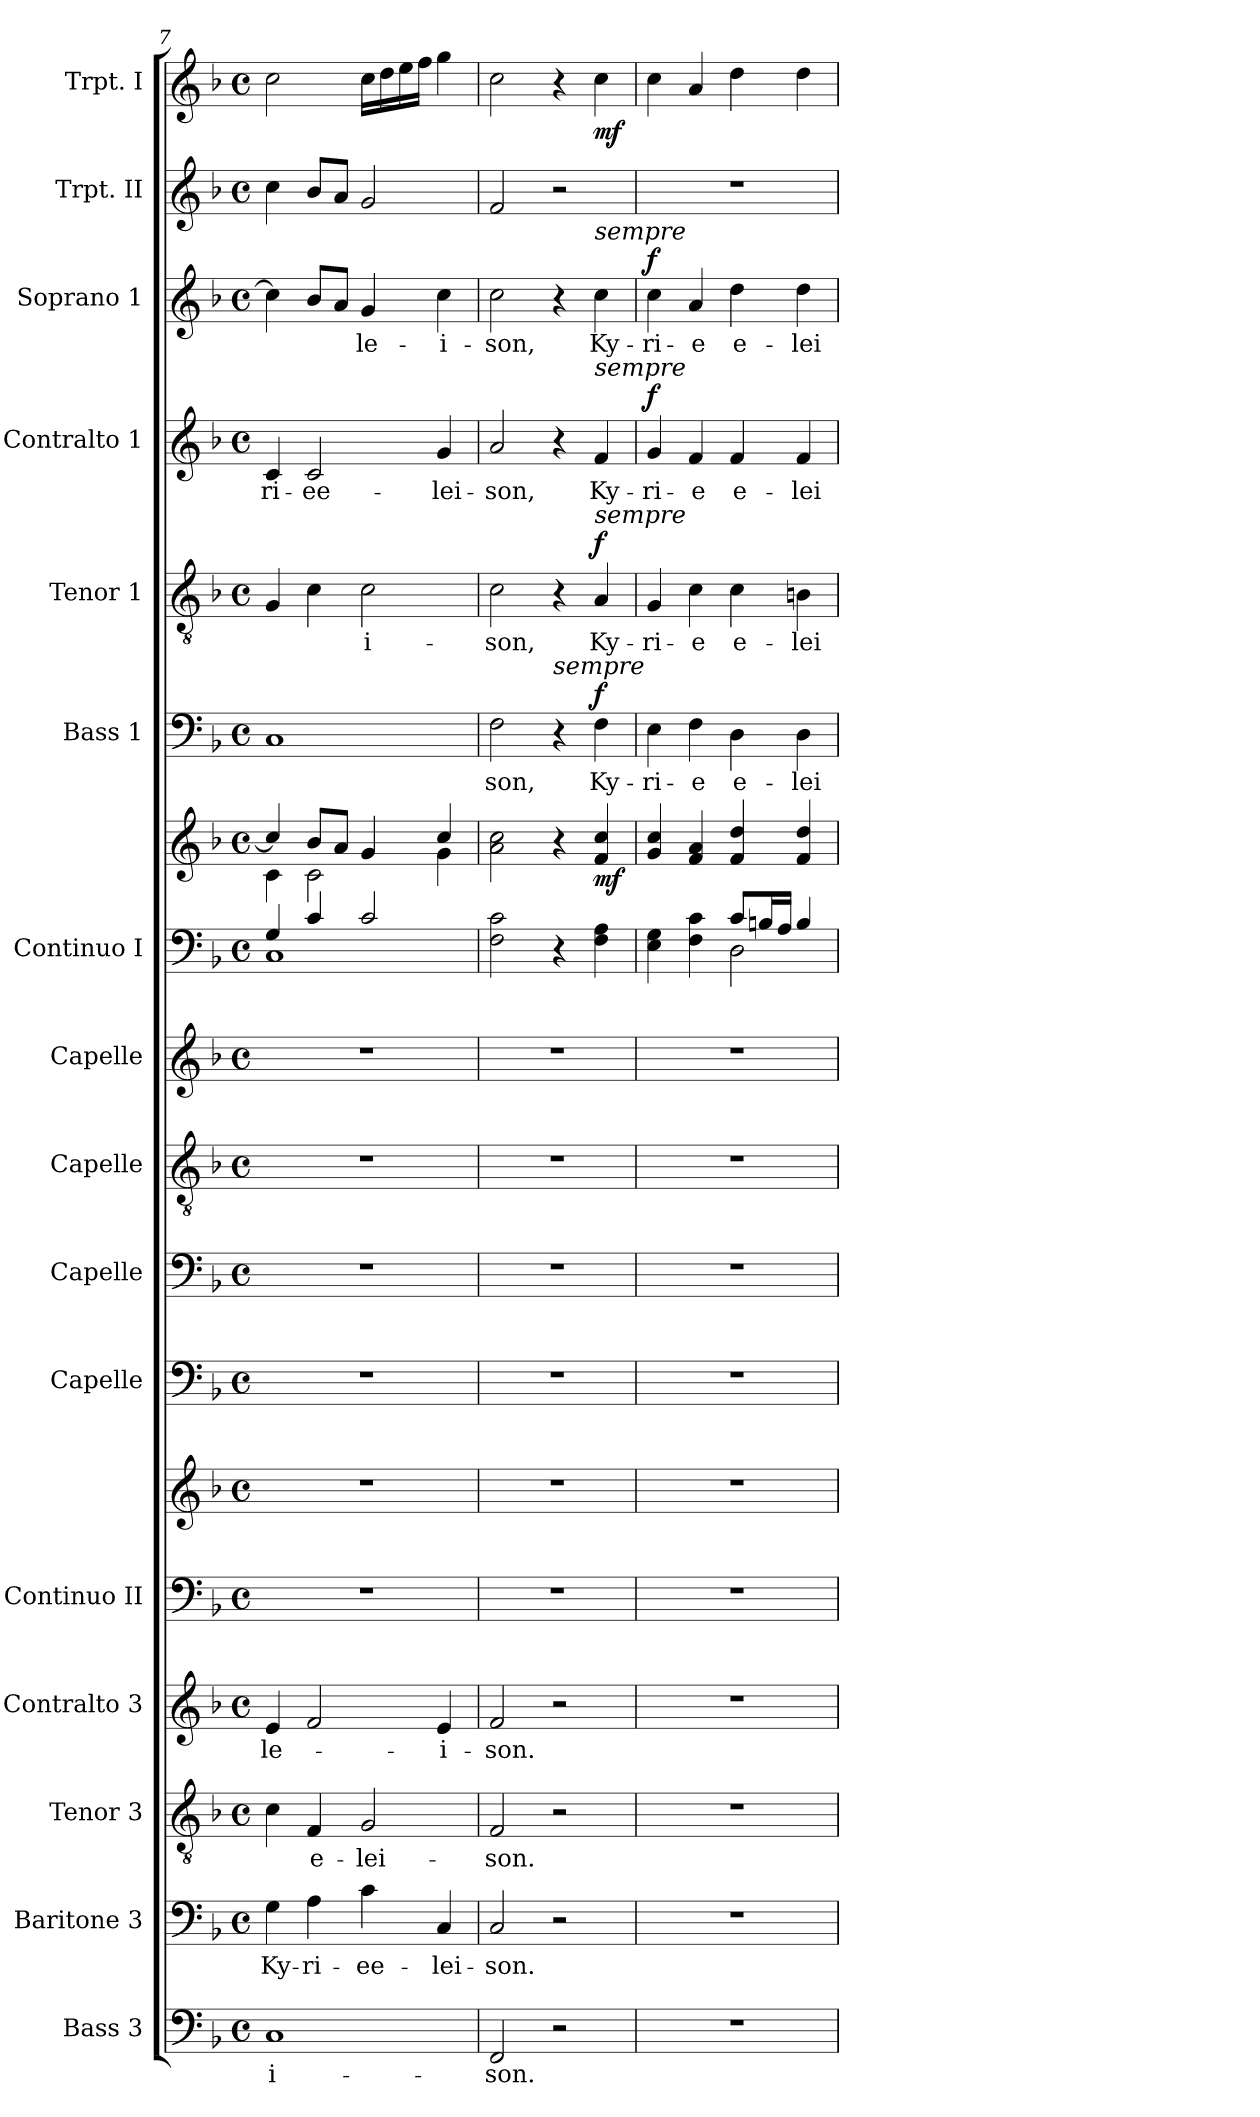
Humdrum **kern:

**kern	**text	**kern	**text	**kern	**text	**kern	**text	**kern	**kern	**kern	**kern	**kern	**kern	**kern	**kern	**dynam	**kern	**text	**dynam	**kern	**text	**dynam	**kern	**text	**dynam	**kern	**text	**dynam	**kern	**kern	**dynam
*part16	*part16	*part15	*part15	*part14	*part14	*part13	*part13	*part12	*part12	*part11	*part10	*part9	*part8	*part7	*part7	*part7	*part6	*part6	*part6	*part5	*part5	*part5	*part4	*part4	*part4	*part3	*part3	*part3	*part2	*part1	*part1
*staff18	*staff18	*staff17	*staff17	*staff16	*staff16	*staff15	*staff15	*staff14	*staff13	*staff12	*staff11	*staff10	*staff9	*staff8	*staff7	*staff7/8	*staff6	*staff6	*staff6	*staff5	*staff5	*staff5	*staff4	*staff4	*staff4	*staff3	*staff3	*staff3	*staff2	*staff1	*staff1
*I"Bass 3	*	*I"Baritone 3	*	*I"Tenor 3	*	*I"Contralto 3	*	*I"Continuo II	*	*I"Capelle	*I"Capelle	*I"Capelle	*I"Capelle	*I"Continuo I	*	*	*I"Bass 1	*	*	*I"Tenor 1	*	*	*I"Contralto 1	*	*	*I"Soprano 1	*	*	*I"Trpt. II	*I"Trpt. I	*
*I'Bass 3	*	*I'Bar. 3	*	*I'T 3	*	*I'CAlt. 3	*	*I'Cont. II	*	*I'Capelle	*I'Capelle	*I'Capelle	*I'Capelle	*I'Cont. I	*	*	*I'B 1	*	*	*I'T 1	*	*	*I'CAlt. 1	*	*	*I'Sop. 1	*	*	*I'Trpt. II	*I'Trpt. I	*
*clefF4	*	*clefF4	*	*clefGv2	*	*clefG2	*	*clefF4	*clefG2	*clefF4	*clefF4	*clefGv2	*clefG2	*clefF4	*clefG2	*	*clefF4	*	*	*clefGv2	*	*	*clefG2	*	*	*clefG2	*	*	*clefG2	*clefG2	*
*k[b-]	*	*k[b-]	*	*k[b-]	*	*k[b-]	*	*k[b-]	*k[b-]	*k[b-]	*k[b-]	*k[b-]	*k[b-]	*k[b-]	*k[b-]	*	*k[b-]	*	*	*k[b-]	*	*	*k[b-]	*	*	*k[b-]	*	*	*k[b-]	*k[b-]	*
*F:	*	*F:	*	*F:	*	*F:	*	*F:	*F:	*F:	*F:	*F:	*F:	*F:	*F:	*	*F:	*	*	*F:	*	*	*F:	*	*	*F:	*	*	*F:	*F:	*
*M4/4	*	*M4/4	*	*M4/4	*	*M4/4	*	*M4/4	*M4/4	*M4/4	*M4/4	*M4/4	*M4/4	*M4/4	*M4/4	*	*M4/4	*	*	*M4/4	*	*	*M4/4	*	*	*M4/4	*	*	*M4/4	*M4/4	*
*met(c)	*	*met(c)	*	*met(c)	*	*met(c)	*	*met(c)	*met(c)	*met(c)	*met(c)	*met(c)	*met(c)	*met(c)	*met(c)	*	*met(c)	*	*	*met(c)	*	*	*met(c)	*	*	*met(c)	*	*	*met(c)	*met(c)	*
=7	=7	=7	=7	=7	=7	=7	=7	=7	=7	=7	=7	=7	=7	=7	=7	=7	=7	=7	=7	=7	=7	=7	=7	=7	=7	=7	=7	=7	=7	=7	=7
*	*	*	*	*	*	*	*	*	*	*	*	*	*	*^	*^	*	*	*	*	*	*	*	*	*	*	*	*	*	*	*	*
1C	-i-	4G\	Ky-	4c\	.	4e/	-le-	1r	1r	1r	1r	1r	1r	4G/	1C	4cc/]	4c\	.	1C	.	.	4G/	.	.	4c/	-ri-	.	4cc\]	.	.	4cc\	2cc\	.
.	.	4A\	-ri-	4F/	e-	2f/	.	.	.	.	.	.	.	4c/	.	8b-/L	2c\	.	.	.	.	4c\	.	.	2c/	-ee-	.	8b-/L	.	.	8b-/L	.	.
.	.	.	.	.	.	.	.	.	.	.	.	.	.	.	.	8a/J	.	.	.	.	.	.	.	.	.	.	.	8a/J	.	.	8a/J	.	.
.	.	4c\	-ee-	2G/	-lei-	.	.	.	.	.	.	.	.	2c/	.	4g/	.	.	.	.	.	2c\	-i-	.	.	.	.	4g/	-le-	.	2g/	16cc\LL	.
.	.	.	.	.	.	.	.	.	.	.	.	.	.	.	.	.	.	.	.	.	.	.	.	.	.	.	.	.	.	.	.	16dd\	.
.	.	.	.	.	.	.	.	.	.	.	.	.	.	.	.	.	.	.	.	.	.	.	.	.	.	.	.	.	.	.	.	16ee\	.
.	.	.	.	.	.	.	.	.	.	.	.	.	.	.	.	.	.	.	.	.	.	.	.	.	.	.	.	.	.	.	.	16ff\JJ	.
.	.	4C/	-lei-	.	.	4e/	-i-	.	.	.	.	.	.	.	.	4cc/	4g\	.	.	.	.	.	.	.	4g/	-lei-	.	4cc\	-i-	.	.	4gg\	.
*	*	*	*	*	*	*	*	*	*	*	*	*	*	*v	*v	*	*	*	*	*	*	*	*	*	*	*	*	*	*	*	*	*	*
*	*	*	*	*	*	*	*	*	*	*	*	*	*	*	*v	*v	*	*	*	*	*	*	*	*	*	*	*	*	*	*	*	*
=8	=8	=8	=8	=8	=8	=8	=8	=8	=8	=8	=8	=8	=8	=8	=8	=8	=8	=8	=8	=8	=8	=8	=8	=8	=8	=8	=8	=8	=8	=8	=8
2FF/	-son.	2C/	-son.	2F/	-son.	2f/	-son.	1r	1r	1r	1r	1r	1r	2F\ 2c\	2a\ 2cc\	.	2F\	-son,	.	2c\	-son,	.	2a/	-son,	.	2cc\	-son,	.	2f/	2cc\	.
!	!	!	!	!	!	!	!	!	!	!	!	!	!	!	!	!	!LO:TX:a:i:t=sempre	!	!	!	!	!	!	!	!	!	!	!	!	!	!
2r	.	2r	.	2r	.	2r	.	.	.	.	.	.	.	4r	4r	.	4r	.	.	4r	.	.	4r	.	.	4r	.	.	2r	4r	.
!	!	!	!	!	!	!	!	!	!	!	!	!	!	!	!	!	!	!	!	!	!	!	!	!	!	!LO:TX:a:i:t=sempre	!	!	!	!	!
!	!	!	!	!	!	!	!	!	!	!	!	!	!	!	!	!	!	!	!	!	!	!	!LO:TX:a:i:t=sempre	!	!	!	!	!	!	!	!
!	!	!	!	!	!	!	!	!	!	!	!	!	!	!	!	!	!	!	!	!LO:TX:a:i:t=sempre	!	!	!	!	!	!	!	!	!	!	!
!	!	!	!	!	!	!	!	!	!	!	!	!	!	!	!	!LO:DY:b	!	!	!LO:DY:a	!	!	!LO:DY:a	!	!	!	!	!	!	!	!	!LO:DY:b
.	.	.	.	.	.	.	.	.	.	.	.	.	.	4F\ 4A\	4f/ 4cc/	mf	4F\	Ky-	f	4A/	Ky-	f	4f/	Ky-	.	4cc\	Ky-	.	.	4cc\	mf
=9	=9	=9	=9	=9	=9	=9	=9	=9	=9	=9	=9	=9	=9	=9	=9	=9	=9	=9	=9	=9	=9	=9	=9	=9	=9	=9	=9	=9	=9	=9	=9
*	*	*	*	*	*	*	*	*	*	*	*	*	*	*^	*	*	*	*	*	*	*	*	*	*	*	*	*	*	*	*	*
!	!	!	!	!	!	!	!	!	!	!	!	!	!	!	!	!	!	!	!	!	!	!	!	!	!	!LO:DY:a	!	!	!LO:DY:a	!	!	!
1r	.	1r	.	1r	.	1r	.	1r	1r	1r	1r	1r	1r	4E\ 4G\	2ryy	4g/ 4cc/	.	4E\	-ri-	.	4G/	-ri-	.	4g/	-ri-	f	4cc\	-ri-	f	1r	4cc\	.
.	.	.	.	.	.	.	.	.	.	.	.	.	.	4F\ 4c\	.	4f/ 4a/	.	4F\	-e	.	4c\	-e	.	4f/	-e	.	4a/	-e	.	.	4a/	.
.	.	.	.	.	.	.	.	.	.	.	.	.	.	8c/L	2D\	4f/ 4dd/	.	4D\	e-	.	4c\	e-	.	4f/	e-	.	4dd\	e-	.	.	4dd\	.
.	.	.	.	.	.	.	.	.	.	.	.	.	.	16Bn/L	.	.	.	.	.	.	.	.	.	.	.	.	.	.	.	.	.	.
.	.	.	.	.	.	.	.	.	.	.	.	.	.	16A/JJ	.	.	.	.	.	.	.	.	.	.	.	.	.	.	.	.	.	.
.	.	.	.	.	.	.	.	.	.	.	.	.	.	4B/	.	4f/ 4dd/	.	4D\	-lei-	.	4Bn\	-lei-	.	4f/	-lei-	.	4dd\	-lei-	.	.	4dd\	.
*	*	*	*	*	*	*	*	*	*	*	*	*	*	*v	*v	*	*	*	*	*	*	*	*	*	*	*	*	*	*	*	*	*
=	=	=	=	=	=	=	=	=	=	=	=	=	=	=	=	=	=	=	=	=	=	=	=	=	=	=	=	=	=	=	=
*-	*-	*-	*-	*-	*-	*-	*-	*-	*-	*-	*-	*-	*-	*-	*-	*-	*-	*-	*-	*-	*-	*-	*-	*-	*-	*-	*-	*-	*-	*-	*-
